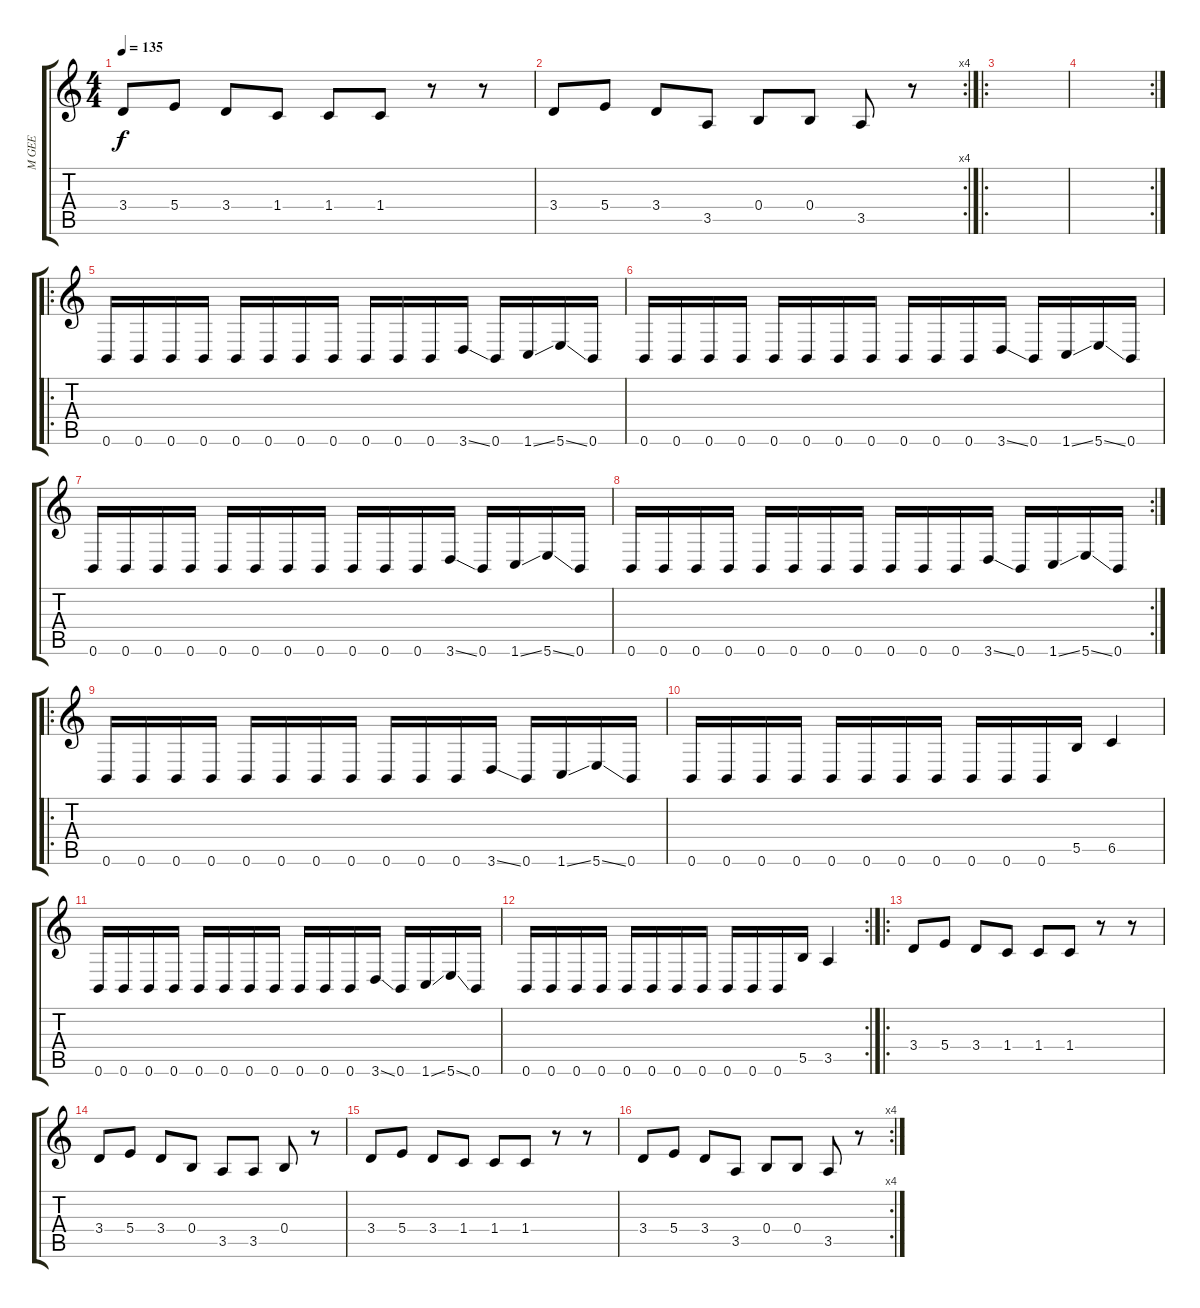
\track ("M GEE" "M GEE") {instrument distortionguitar}
\staff {score tabs}
\tuning (Db4 Ab3 E3 B2 Gb2 B1) {hide}
\ts (4 4)
\tempo 135
\clef g2
\ks c
3.4.8{dy f} 5.4.8 3.4.8 1.4.8 1.4.8 1.4.8 r.8 r.8 |
\rc 4
3.4.8 5.4.8 3.4.8 3.5.8 0.4.8 0.4.8 3.5.8 r.8 |
\ro
|
\rc 2
|
\ro
0.6.16 0.6.16 0.6.16 0.6.16 0.6.16 0.6.16 0.6.16 0.6.16 0.6.16 0.6.16 0.6.16 3.6{ss}.16 0.6.16 1.6{ss}.16 5.6{ss}.16 0.6.16 |
0.6.16 0.6.16 0.6.16 0.6.16 0.6.16 0.6.16 0.6.16 0.6.16 0.6.16 0.6.16 0.6.16 3.6{ss}.16 0.6.16 1.6{ss}.16 5.6{ss}.16 0.6.16 |
0.6.16 0.6.16 0.6.16 0.6.16 0.6.16 0.6.16 0.6.16 0.6.16 0.6.16 0.6.16 0.6.16 3.6{ss}.16 0.6.16 1.6{ss}.16 5.6{ss}.16 0.6.16 |
\rc 2
0.6.16 0.6.16 0.6.16 0.6.16 0.6.16 0.6.16 0.6.16 0.6.16 0.6.16 0.6.16 0.6.16 3.6{ss}.16 0.6.16 1.6{ss}.16 5.6{ss}.16 0.6.16 |
\ro
0.6.16 0.6.16 0.6.16 0.6.16 0.6.16 0.6.16 0.6.16 0.6.16 0.6.16 0.6.16 0.6.16 3.6{ss}.16 0.6.16 1.6{ss}.16 5.6{ss}.16 0.6.16 |
0.6.16 0.6.16 0.6.16 0.6.16 0.6.16 0.6.16 0.6.16 0.6.16 0.6.16 0.6.16 0.6.16 5.5.16 6.5.4 |
0.6.16 0.6.16 0.6.16 0.6.16 0.6.16 0.6.16 0.6.16 0.6.16 0.6.16 0.6.16 0.6.16 3.6{ss}.16 0.6.16 1.6{ss}.16 5.6{ss}.16 0.6.16 |
\rc 2
0.6.16 0.6.16 0.6.16 0.6.16 0.6.16 0.6.16 0.6.16 0.6.16 0.6.16 0.6.16 0.6.16 5.5.16 3.5.4 |
\ro
3.4.8 5.4.8 3.4.8 1.4.8 1.4.8 1.4.8 r.8 r.8 |
3.4.8 5.4.8 3.4.8 0.4.8 3.5.8 3.5.8 0.4.8 r.8 |
3.4.8 5.4.8 3.4.8 1.4.8 1.4.8 1.4.8 r.8 r.8 |
\rc 4
3.4.8 5.4.8 3.4.8 3.5.8 0.4.8 0.4.8 3.5.8 r.8
